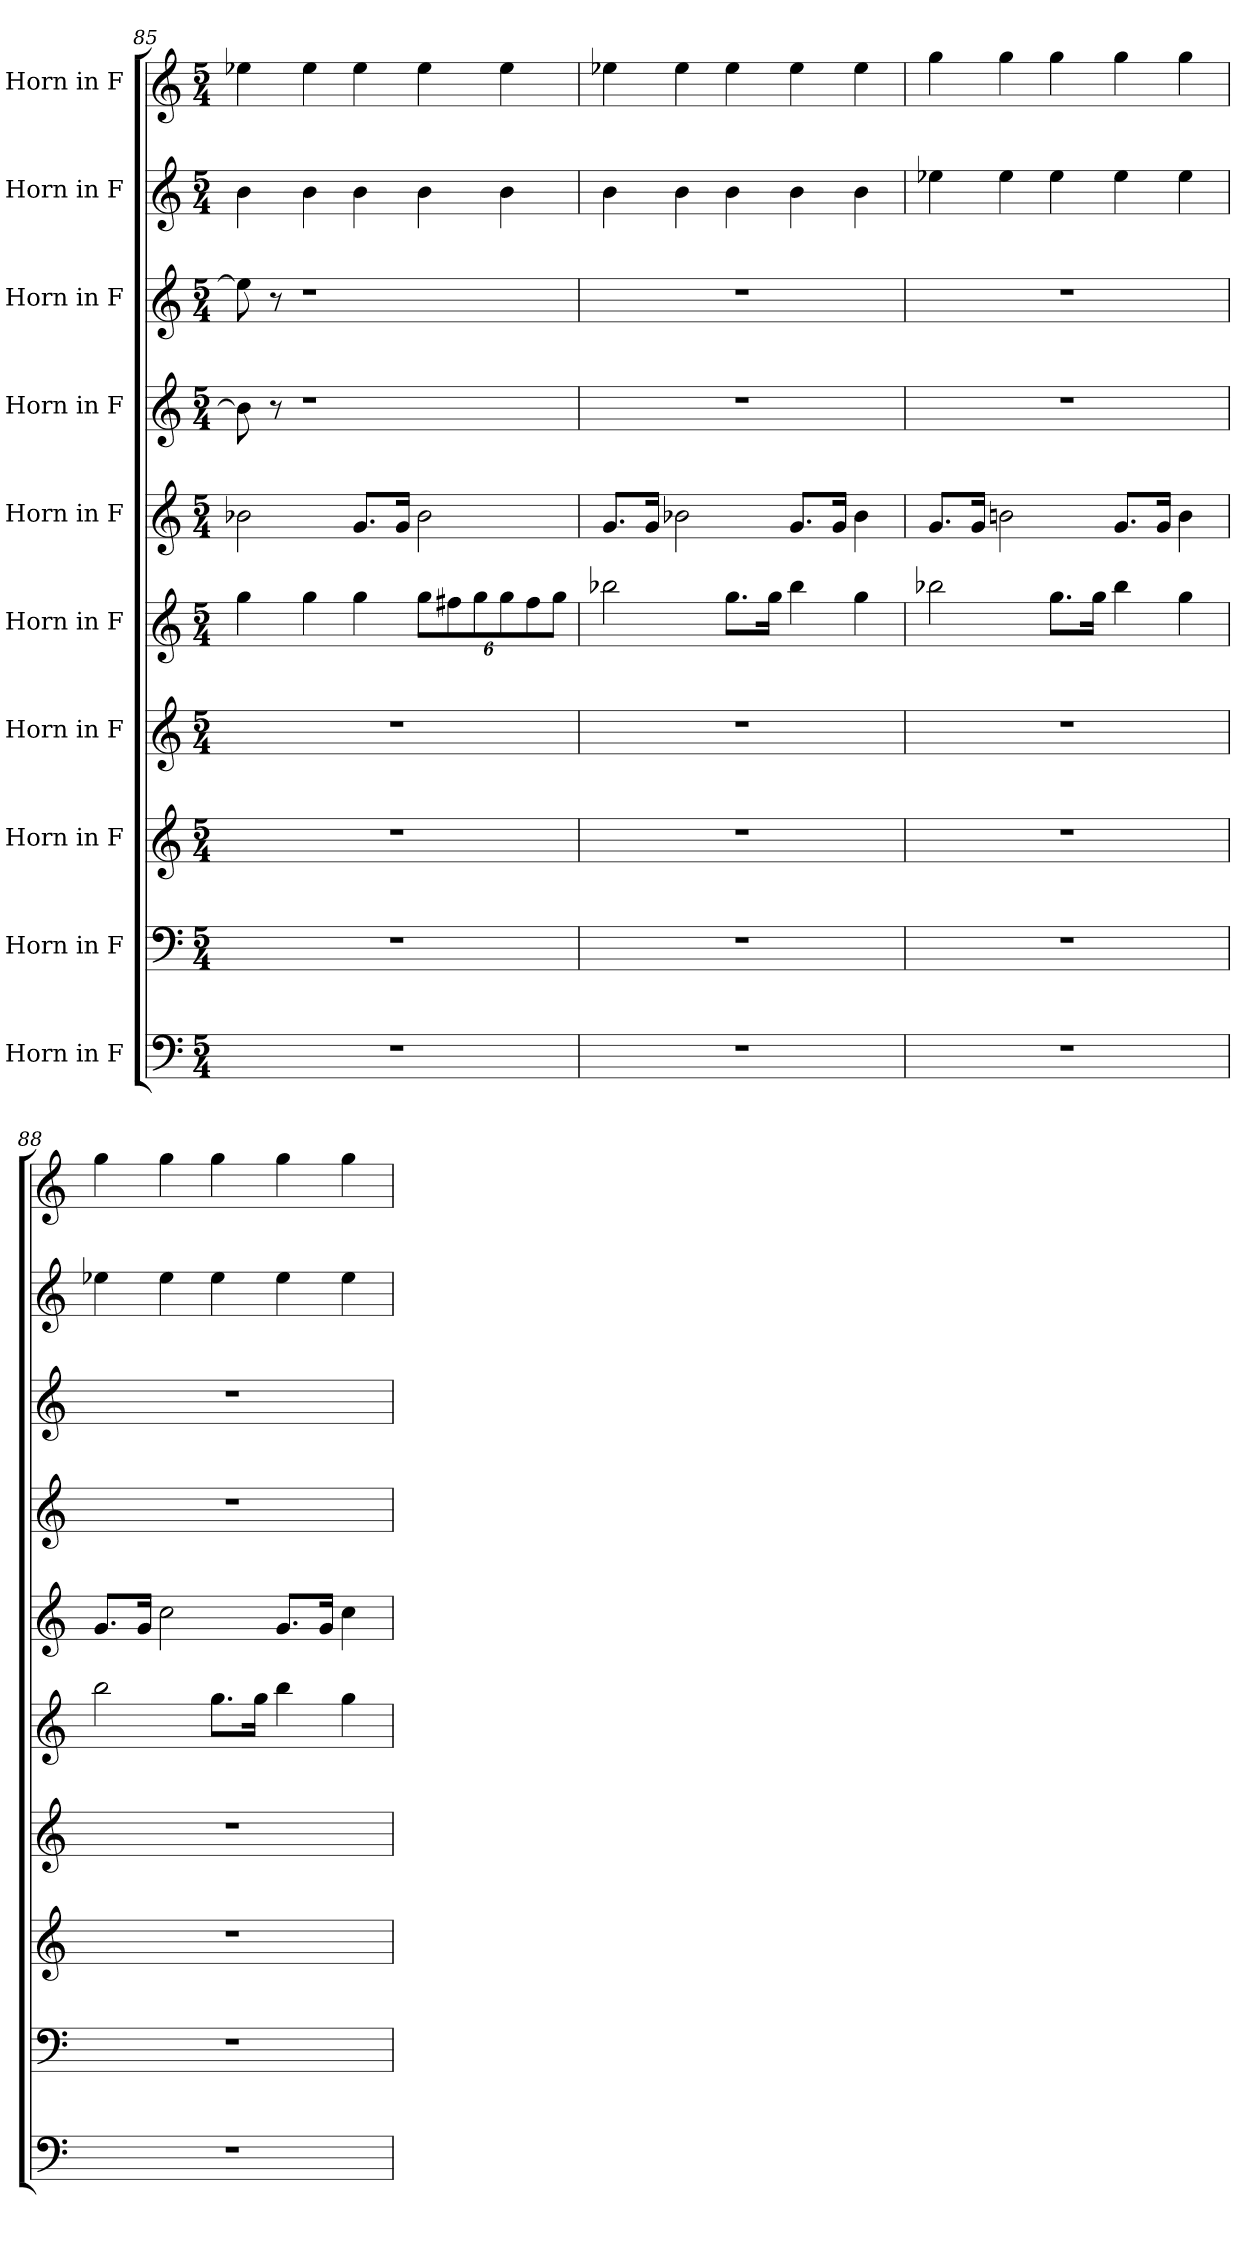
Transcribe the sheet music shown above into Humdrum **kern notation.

**kern	**kern	**kern	**kern	**kern	**kern	**kern	**kern	**kern	**kern
*part10	*part9	*part8	*part7	*part6	*part5	*part4	*part3	*part2	*part1
*staff10	*staff9	*staff8	*staff7	*staff6	*staff5	*staff4	*staff3	*staff2	*staff1
*I"Horn in F	*I"Horn in F	*I"Horn in F	*I"Horn in F	*I"Horn in F	*I"Horn in F	*I"Horn in F	*I"Horn in F	*I"Horn in F	*I"Horn in F
*clefF4	*clefF4	*clefG2	*clefG2	*clefG2	*clefG2	*clefG2	*clefG2	*clefG2	*clefG2
*ITrd4c7	*ITrd4c7	*ITrd4c7	*ITrd4c7	*ITrd4c7	*ITrd4c7	*ITrd4c7	*ITrd4c7	*ITrd4c7	*ITrd4c7
*k[b-]	*k[b-]	*k[b-]	*k[b-]	*k[b-]	*k[b-]	*k[b-]	*k[b-]	*k[b-]	*k[b-]
*M5/4	*M5/4	*M5/4	*M5/4	*M5/4	*M5/4	*M5/4	*M5/4	*M5/4	*M5/4
=85	=85	=85	=85	=85	=85	=85	=85	=85	=85
4%5r	4%5r	4%5r	4%5r	4cc\	2e-X\	8e\]	8a-\]	4e\	4a-X\
.	.	.	.	.	.	8r	8r	.	.
.	.	.	.	4cc\	.	1r	1r	4e\	4a-\
.	.	.	.	4cc\	8.c/L	.	.	4e\	4a-\
.	.	.	.	.	16c/Jk	.	.	.	.
*	*	*	*	*Xbrackettup	*	*	*	*	*
.	.	.	.	12cc\L	2e-\	.	.	4e\	4a-\
.	.	.	.	12bn\	.	.	.	.	.
.	.	.	.	12cc\	.	.	.	.	.
.	.	.	.	12cc\	.	.	.	4e\	4a-\
.	.	.	.	12b\	.	.	.	.	.
.	.	.	.	12cc\J	.	.	.	.	.
=86	=86	=86	=86	=86	=86	=86	=86	=86	=86
4%5r	4%5r	4%5r	4%5r	2ee-X\	8.c/L	4%5r	4%5r	4e\	4a-X\
.	.	.	.	.	16c/Jk	.	.	.	.
.	.	.	.	.	2e-X\	.	.	4e\	4a-\
.	.	.	.	8.cc\L	.	.	.	4e\	4a-\
.	.	.	.	16cc\Jk	.	.	.	.	.
.	.	.	.	4ee-\	8.c/L	.	.	4e\	4a-\
.	.	.	.	.	16c/Jk	.	.	.	.
.	.	.	.	4cc\	4e-\	.	.	4e\	4a-\
=87	=87	=87	=87	=87	=87	=87	=87	=87	=87
4%5r	4%5r	4%5r	4%5r	2ee-X\	8.c/L	4%5r	4%5r	4a-X\	4cc\
.	.	.	.	.	16c/Jk	.	.	.	.
.	.	.	.	.	2en\	.	.	4a-\	4cc\
.	.	.	.	8.cc\L	.	.	.	4a-\	4cc\
.	.	.	.	16cc\Jk	.	.	.	.	.
.	.	.	.	4ee-\	8.c/L	.	.	4a-\	4cc\
.	.	.	.	.	16c/Jk	.	.	.	.
.	.	.	.	4cc\	4e\	.	.	4a-\	4cc\
=88	=88	=88	=88	=88	=88	=88	=88	=88	=88
4%5r	4%5r	4%5r	4%5r	2ee\	8.c/L	4%5r	4%5r	4a-X\	4cc\
.	.	.	.	.	16c/Jk	.	.	.	.
.	.	.	.	.	2f\	.	.	4a-\	4cc\
.	.	.	.	8.cc\L	.	.	.	4a-\	4cc\
.	.	.	.	16cc\Jk	.	.	.	.	.
.	.	.	.	4ee\	8.c/L	.	.	4a-\	4cc\
.	.	.	.	.	16c/Jk	.	.	.	.
.	.	.	.	4cc\	4f\	.	.	4a-\	4cc\
=	=	=	=	=	=	=	=	=	=
*-	*-	*-	*-	*-	*-	*-	*-	*-	*-
